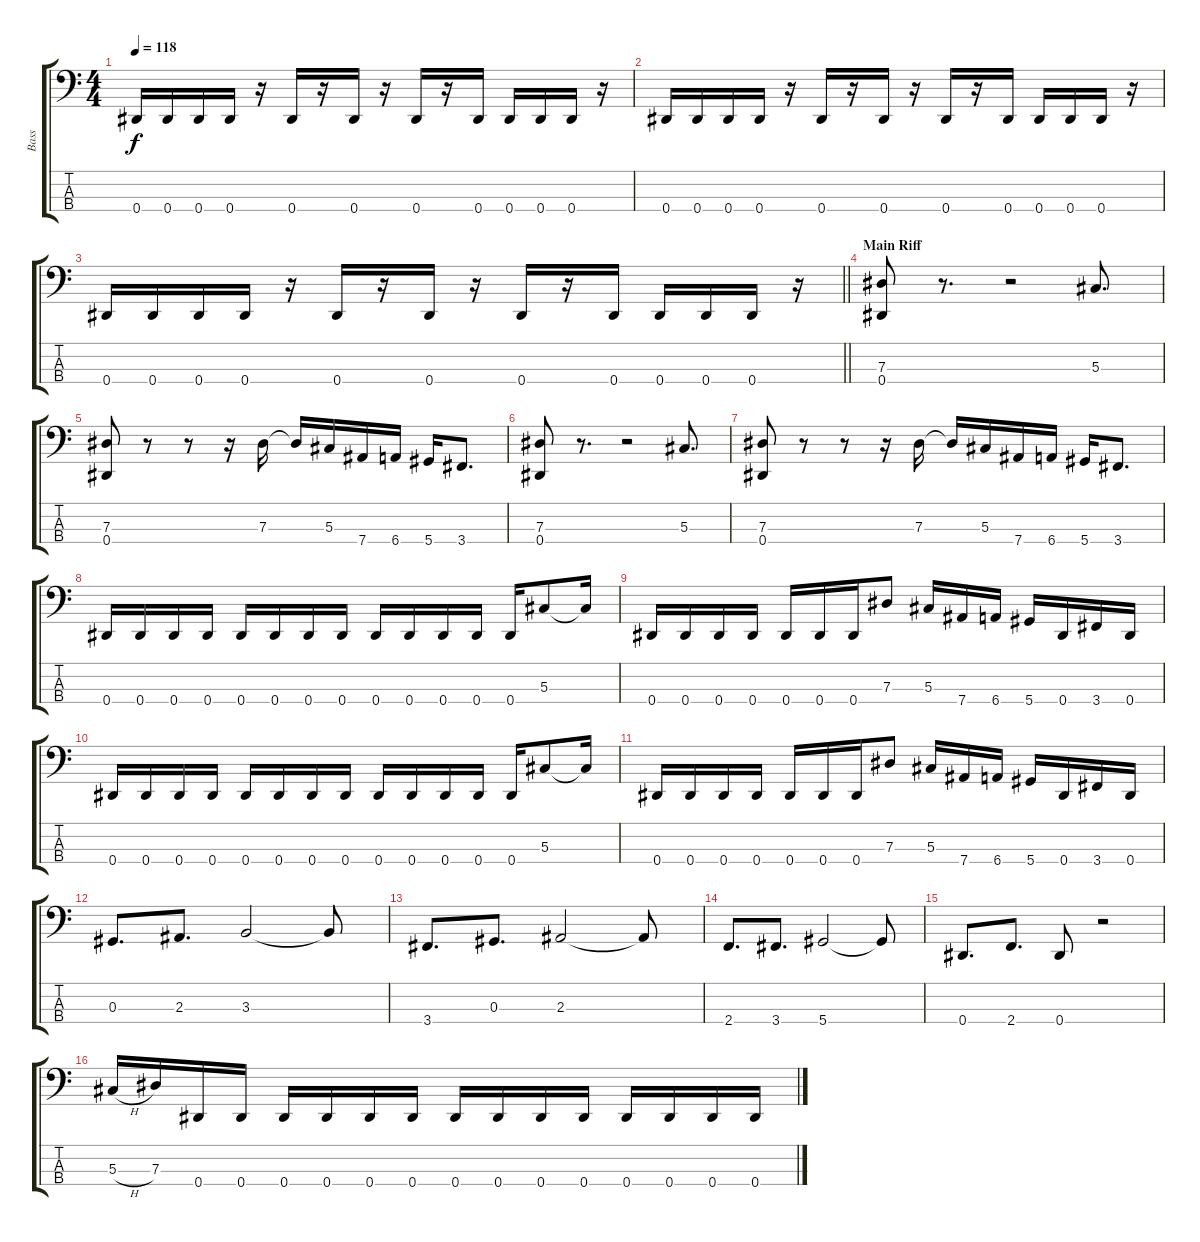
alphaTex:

\track ("Bass" "Bass") {instrument electricbasspick}
\staff {score tabs}
\tuning (Gb2 Db2 Ab1 Eb1) {hide}
\ts (4 4)
\tempo 118
\clef f4
\ks c
0.4.16{dy f} 0.4.16 0.4.16 0.4.16 r.16 0.4.16 r.16 0.4.16 r.16 0.4.16 r.16 0.4.16 0.4.16 0.4.16 0.4.16 r.16 |
0.4.16 0.4.16 0.4.16 0.4.16 r.16 0.4.16 r.16 0.4.16 r.16 0.4.16 r.16 0.4.16 0.4.16 0.4.16 0.4.16 r.16 |
\barLineRight lightlight
0.4.16 0.4.16 0.4.16 0.4.16 r.16 0.4.16 r.16 0.4.16 r.16 0.4.16 r.16 0.4.16 0.4.16 0.4.16 0.4.16 r.16 |
\section ("" "Main Riff")
(7.3 0.4).8 r.8{d} r.2 5.3.8{d} |
(7.3 0.4).8 r.8 r.8 r.16 7.3.16 7.3{t}.16 5.3.16 7.4.16 6.4.16 5.4.16 3.4.8{d} |
(7.3 0.4).8 r.8{d} r.2 5.3.8{d} |
(7.3 0.4).8 r.8 r.8 r.16 7.3.16 7.3{t}.16 5.3.16 7.4.16 6.4.16 5.4.16 3.4.8{d} |
0.4.16 0.4.16 0.4.16 0.4.16 0.4.16 0.4.16 0.4.16 0.4.16 0.4.16 0.4.16 0.4.16 0.4.16 0.4.16 5.3.8 5.3{t}.16 |
0.4.16 0.4.16 0.4.16 0.4.16 0.4.16 0.4.16 0.4.16 7.3.8 5.3.16 7.4.16 6.4.16 5.4.16 0.4.16 3.4.16 0.4.16 |
0.4.16 0.4.16 0.4.16 0.4.16 0.4.16 0.4.16 0.4.16 0.4.16 0.4.16 0.4.16 0.4.16 0.4.16 0.4.16 5.3.8 5.3{t}.16 |
0.4.16 0.4.16 0.4.16 0.4.16 0.4.16 0.4.16 0.4.16 7.3.8 5.3.16 7.4.16 6.4.16 5.4.16 0.4.16 3.4.16 0.4.16 |
0.3.8{d} 2.3.8{d} 3.3.2 3.3{t}.8 |
3.4.8{d} 0.3.8{d} 2.3.2 2.3{t}.8 |
2.4.8{d} 3.4.8{d} 5.4.2 5.4{t}.8 |
0.4.8{d} 2.4.8{d} 0.4.8 r.2 |
5.3{h}.16 7.3.16 0.4.16 0.4.16 0.4.16 0.4.16 0.4.16 0.4.16 0.4.16 0.4.16 0.4.16 0.4.16 0.4.16 0.4.16 0.4.16 0.4.16
